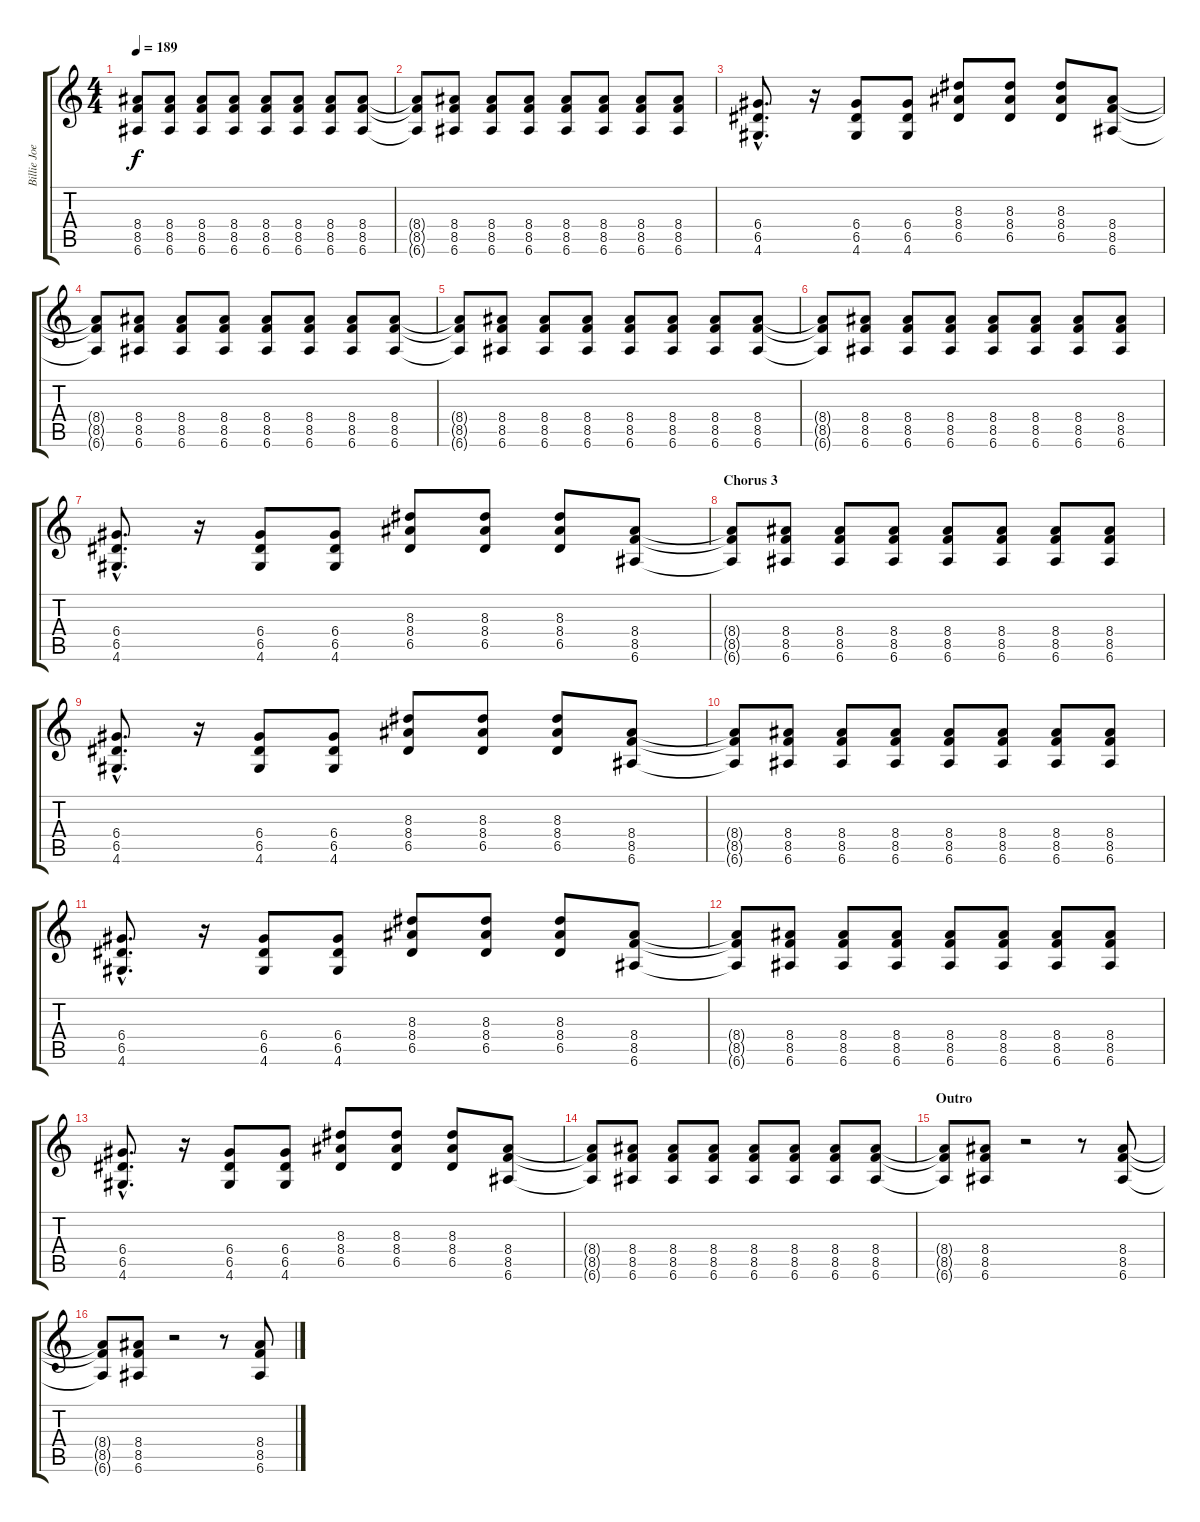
\track ("Billie Joe" "Billie Joe") {instrument distortionguitar}
\staff {score tabs}
\tuning (E4 B3 G3 D3 A2 E2) {hide}
\ts (4 4)
\tempo 189
\clef g2
\ks c
(8.4{t} 8.5{t} 6.6{t}).8{dy f} (8.4 8.5 6.6).8 (8.4 8.5 6.6).8 (8.4 8.5 6.6).8 (8.4 8.5 6.6).8 (8.4 8.5 6.6).8 (8.4 8.5 6.6).8 (8.4 8.5 6.6).8 |
(8.4{t} 8.5{t} 6.6{t}).8 (8.4 8.5 6.6).8 (8.4 8.5 6.6).8 (8.4 8.5 6.6).8 (8.4 8.5 6.6).8 (8.4 8.5 6.6).8 (8.4 8.5 6.6).8 (8.4 8.5 6.6).8 |
(6.4{hac} 6.5{hac} 4.6{hac}).8{d} r.16 (6.4 6.5 4.6).8 (6.4 6.5 4.6).8 (8.3 8.4 6.5).8 (8.3 8.4 6.5).8 (8.3 8.4 6.5).8 (8.4 8.5 6.6).8 |
(8.4{t} 8.5{t} 6.6{t}).8 (8.4 8.5 6.6).8 (8.4 8.5 6.6).8 (8.4 8.5 6.6).8 (8.4 8.5 6.6).8 (8.4 8.5 6.6).8 (8.4 8.5 6.6).8 (8.4 8.5 6.6).8 |
(8.4{t} 8.5{t} 6.6{t}).8 (8.4 8.5 6.6).8 (8.4 8.5 6.6).8 (8.4 8.5 6.6).8 (8.4 8.5 6.6).8 (8.4 8.5 6.6).8 (8.4 8.5 6.6).8 (8.4 8.5 6.6).8 |
(8.4{t} 8.5{t} 6.6{t}).8 (8.4 8.5 6.6).8 (8.4 8.5 6.6).8 (8.4 8.5 6.6).8 (8.4 8.5 6.6).8 (8.4 8.5 6.6).8 (8.4 8.5 6.6).8 (8.4 8.5 6.6).8 |
(6.4{hac} 6.5{hac} 4.6{hac}).8{d} r.16 (6.4 6.5 4.6).8 (6.4 6.5 4.6).8 (8.3 8.4 6.5).8 (8.3 8.4 6.5).8 (8.3 8.4 6.5).8 (8.4 8.5 6.6).8 |
\section ("" "Chorus 3")
(8.4{t} 8.5{t} 6.6{t}).8 (8.4 8.5 6.6).8 (8.4 8.5 6.6).8 (8.4 8.5 6.6).8 (8.4 8.5 6.6).8 (8.4 8.5 6.6).8 (8.4 8.5 6.6).8 (8.4 8.5 6.6).8 |
(6.4{hac} 6.5{hac} 4.6{hac}).8{d} r.16 (6.4 6.5 4.6).8 (6.4 6.5 4.6).8 (8.3 8.4 6.5).8 (8.3 8.4 6.5).8 (8.3 8.4 6.5).8 (8.4 8.5 6.6).8 |
(8.4{t} 8.5{t} 6.6{t}).8 (8.4 8.5 6.6).8 (8.4 8.5 6.6).8 (8.4 8.5 6.6).8 (8.4 8.5 6.6).8 (8.4 8.5 6.6).8 (8.4 8.5 6.6).8 (8.4 8.5 6.6).8 |
(6.4{hac} 6.5{hac} 4.6{hac}).8{d} r.16 (6.4 6.5 4.6).8 (6.4 6.5 4.6).8 (8.3 8.4 6.5).8 (8.3 8.4 6.5).8 (8.3 8.4 6.5).8 (8.4 8.5 6.6).8 |
(8.4{t} 8.5{t} 6.6{t}).8 (8.4 8.5 6.6).8 (8.4 8.5 6.6).8 (8.4 8.5 6.6).8 (8.4 8.5 6.6).8 (8.4 8.5 6.6).8 (8.4 8.5 6.6).8 (8.4 8.5 6.6).8 |
(6.4{hac} 6.5{hac} 4.6{hac}).8{d} r.16 (6.4 6.5 4.6).8 (6.4 6.5 4.6).8 (8.3 8.4 6.5).8 (8.3 8.4 6.5).8 (8.3 8.4 6.5).8 (8.4 8.5 6.6).8 |
(8.4{t} 8.5{t} 6.6{t}).8 (8.4 8.5 6.6).8 (8.4 8.5 6.6).8 (8.4 8.5 6.6).8 (8.4 8.5 6.6).8 (8.4 8.5 6.6).8 (8.4 8.5 6.6).8 (8.4 8.5 6.6).8 |
\section ("" "Outro")
(8.4{t} 8.5{t} 6.6{t}).8 (8.4 8.5 6.6).8 r.2 r.8 (8.4 8.5 6.6).8 |
(8.4{t} 8.5{t} 6.6{t}).8 (8.4 8.5 6.6).8 r.2 r.8 (8.4 8.5 6.6).8
